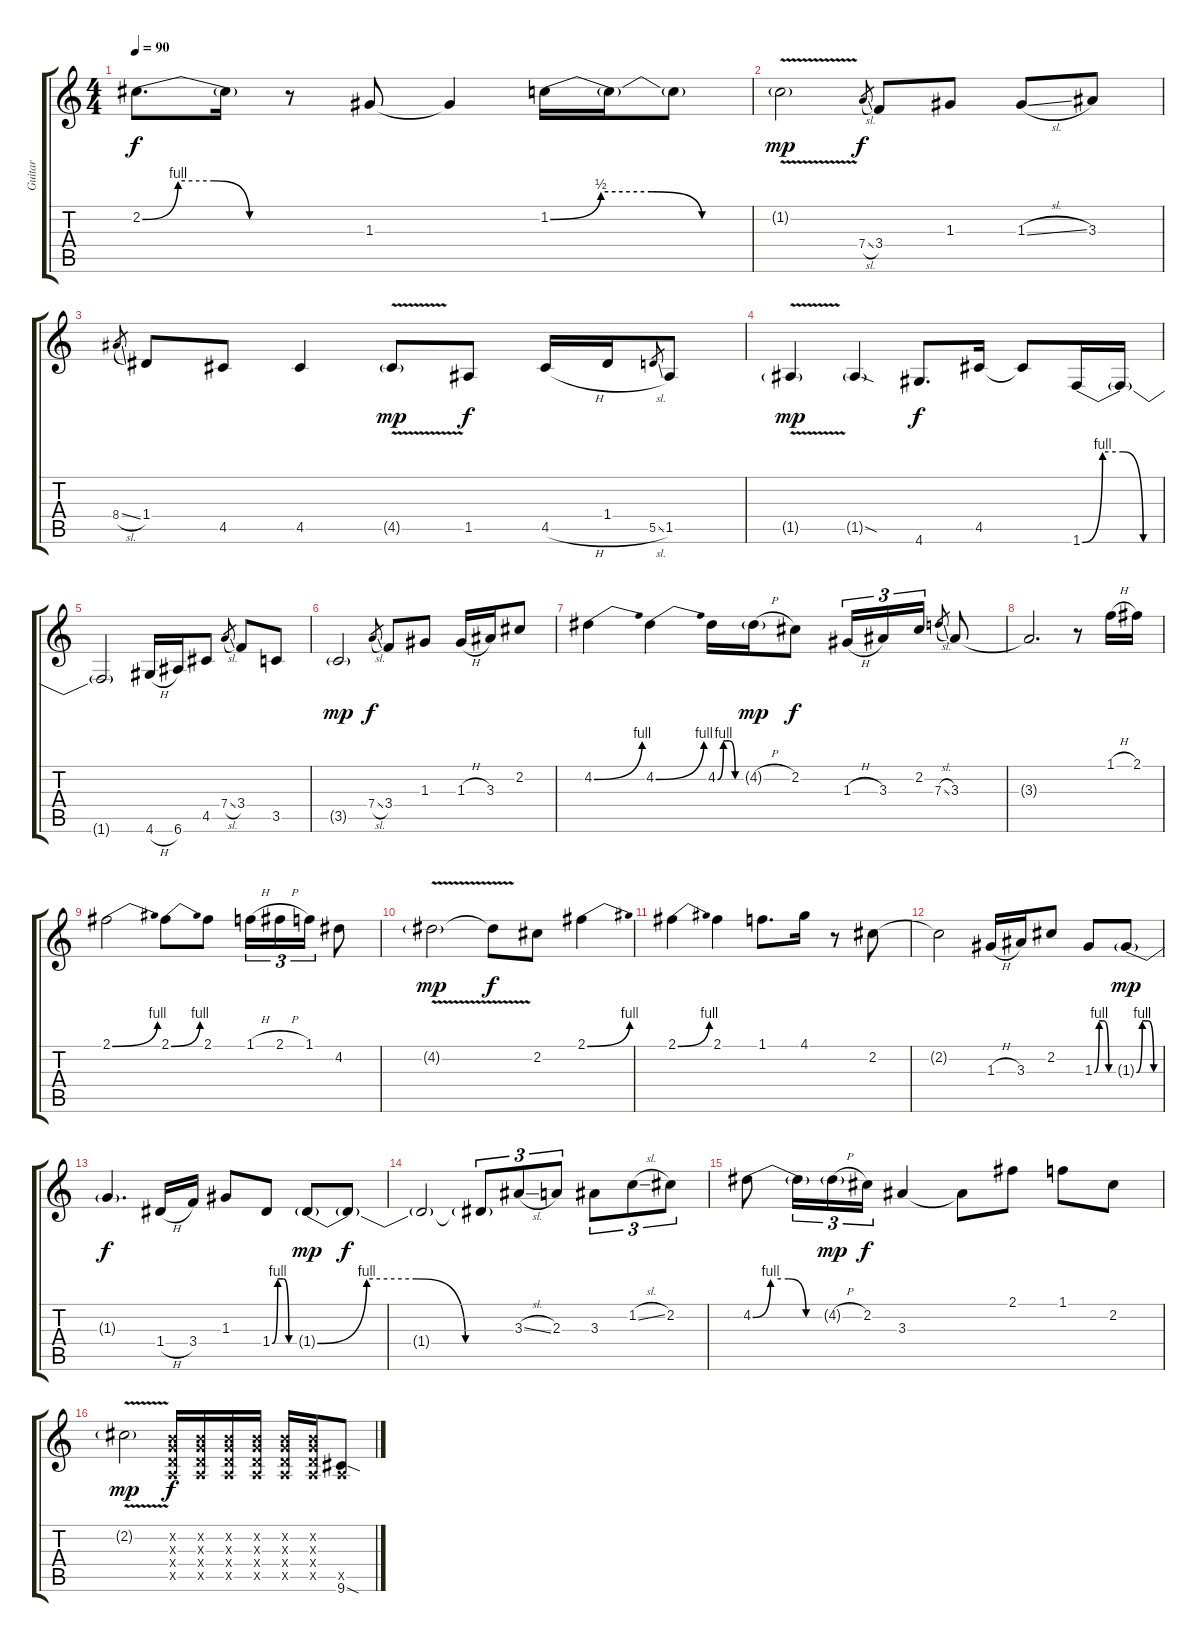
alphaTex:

\track ("Guitar" "Guitar") {instrument acousticguitarsteel}
\staff {score tabs}
\tuning (E4 B3 G3 D3 A2 E2) {hide}
\ts (4 4)
\tempo 90
\clef g2
\ks c
2.2{be (custom 0 0 15 4 30 4 45 0 60 0)}.8{d dy f} 2.2{t}.16 r.8 1.3.8 1.3{t}.4 1.2{be (custom 0 0 15 2 30 2 45 0 60 0)}.16 1.2{t}.16 1.2{t}.8 |
1.2{v g}.2{dy mp} 7.4{sl}.8{gr dy f} 3.4.8 1.3.8 1.3{sl}.8 3.3.8 |
8.4{sl}.8{gr} 1.4.8 4.5.8 4.5.4 4.5{v g}.8{dy mp} 1.5.8{dy f} 4.5{h}.16 1.4.16 5.5{sl}.8{gr} 1.5.8 |
1.5{v g}.4{dy mp} 1.5{sod g}.4 4.6.8{d dy f} 4.5.16 4.5{t}.8 1.6{be (custom 0 0 15 4 30 4 45 0 60 0)}.16 1.6{t}.16 |
1.6{t}.2 4.6{h}.16 6.6.16 4.5.8 7.4{sl}.8{gr} 3.4.8 3.5.8 |
3.5{g}.2{dy mp} 7.4{sl}.8{gr dy f} 3.4.8 1.3.8 1.3{h}.16 3.3.16 2.2.8 |
4.2{be (bend 0 0 60 4)}.4 4.2{be (bend 0 0 60 4)}.4 4.2{be (custom 0 0 15 4 30 4 45 0 60 0)}.16 4.2{h g}.16{dy mp} 2.2.8{dy f} 1.3{h}.16{tu (3 2)} 3.3.16{tu (3 2)} 2.2.16{tu (3 2)} 7.3{sl}.8{gr} 3.3.8 |
3.3{t}.2{d} r.8 1.1{h}.16 2.1.16 |
2.1{be (bend 0 0 60 4)}.2 2.1{be (bend 0 0 60 4)}.8 2.1.8 1.1{h}.16{tu (3 2)} 2.1{h}.16{tu (3 2)} 1.1.16{tu (3 2)} 4.2.8 |
4.2{v g}.2{dy mp} 4.2{t}.8{dy f} 2.2.8 2.1{be (bend 0 0 60 4)}.4 |
2.1{be (bend 0 0 60 4)}.4 2.1.4 1.1.8{d} 4.1.16 r.8 2.2.8 |
2.2{t}.2 1.3{h}.16 3.3.16 2.2.8 1.3{be (custom 0 0 15 4 30 4 45 0 60 0)}.8 1.3{be (custom 0 0 15 4 30 4 45 0 60 0) g}.8{dy mp} |
1.3{t}.4{d dy f} 1.4{h}.16 3.4.16 1.3.8 1.4{be (custom 0 0 15 4 30 4 45 0 60 0)}.8 1.4{be (custom 0 0 15 4 30 4 45 0 60 0) g}.8{dy mp} 1.4{t}.8{dy f} |
1.4{t}.2 1.4{t}.8{tu (3 2)} 3.3{sl}.8{tu (3 2)} 2.3.8{tu (3 2)} 3.3.8{tu (3 2)} 1.2{sl}.8{tu (3 2)} 2.2.8{tu (3 2)} |
4.2{be (custom 0 0 15 4 30 4 45 0 60 0)}.8 4.2{t}.16{tu (3 2)} 4.2{h g}.16{tu (3 2) dy mp} 2.2.16{tu (3 2) dy f} 3.3.4 3.3{t}.8 2.1.8 1.1.8 2.2.8 |
2.2{v g}.2{dy mp} (0.2{x} 0.3{x} 0.4{x} 0.5{x}).16{dy f} (0.2{x} 0.3{x} 0.4{x} 0.5{x}).16 (0.2{x} 0.3{x} 0.4{x} 0.5{x}).16 (0.2{x} 0.3{x} 0.4{x} 0.5{x}).16 (0.2{x} 0.3{x} 0.4{x} 0.5{x}).16 (0.2{x} 0.3{x} 0.4{x} 0.5{x}).16 (0.5{x} 9.6{sod}).8
